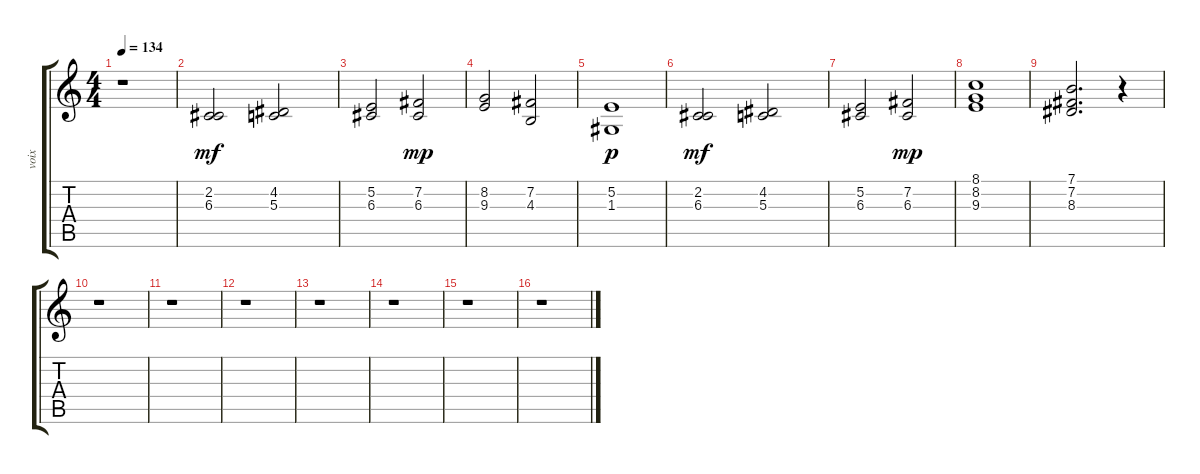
\track ("voix" "voix") {instrument choiraahs}
\staff {score tabs}
\tuning (E4 B3 G3 D3 A2 E2) {hide}
\ts (4 4)
\tempo 134
\clef g2
\ks c
r.1{dy p} |
(2.2 6.3).2{dy mf} (4.2 5.3).2 |
(5.2 6.3).2 (7.2 6.3).2{dy mp} |
(8.2 9.3).2 (7.2 4.3).2 |
(5.2 1.3).1{dy p} |
(2.2 6.3).2{dy mf} (4.2 5.3).2 |
(5.2 6.3).2 (7.2 6.3).2{dy mp} |
(8.1 8.2 9.3).1 |
(7.1 7.2 8.3).2{d} r.4 |
r.1 |
r.1 |
r.1 |
r.1 |
r.1 |
r.1 |
r.1
